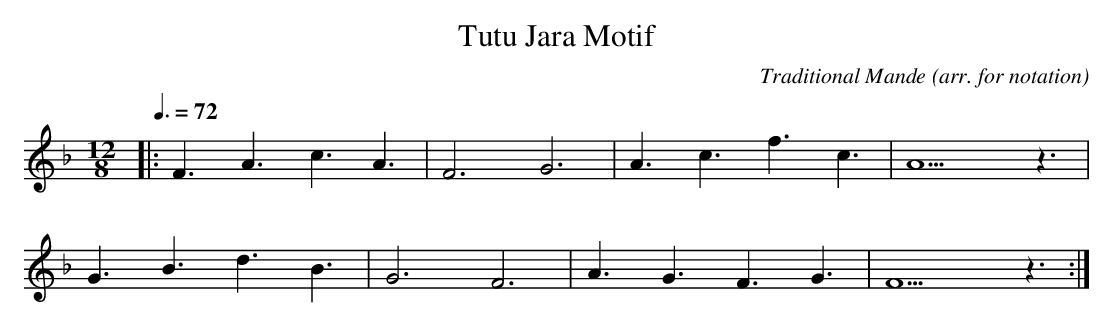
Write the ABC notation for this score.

X:1
T:Tutu Jara Motif
C:Traditional Mande (arr. for notation)
M:12/8
L:1/8
Q:3/8=72
K:F
|: F3 A3 c3 A3 | F6 G6 | A3 c3 f3 c3 | A9 z3 |
   G3 B3 d3 B3 | G6 F6 | A3 G3 F3 G3 | F9 z3 :|
